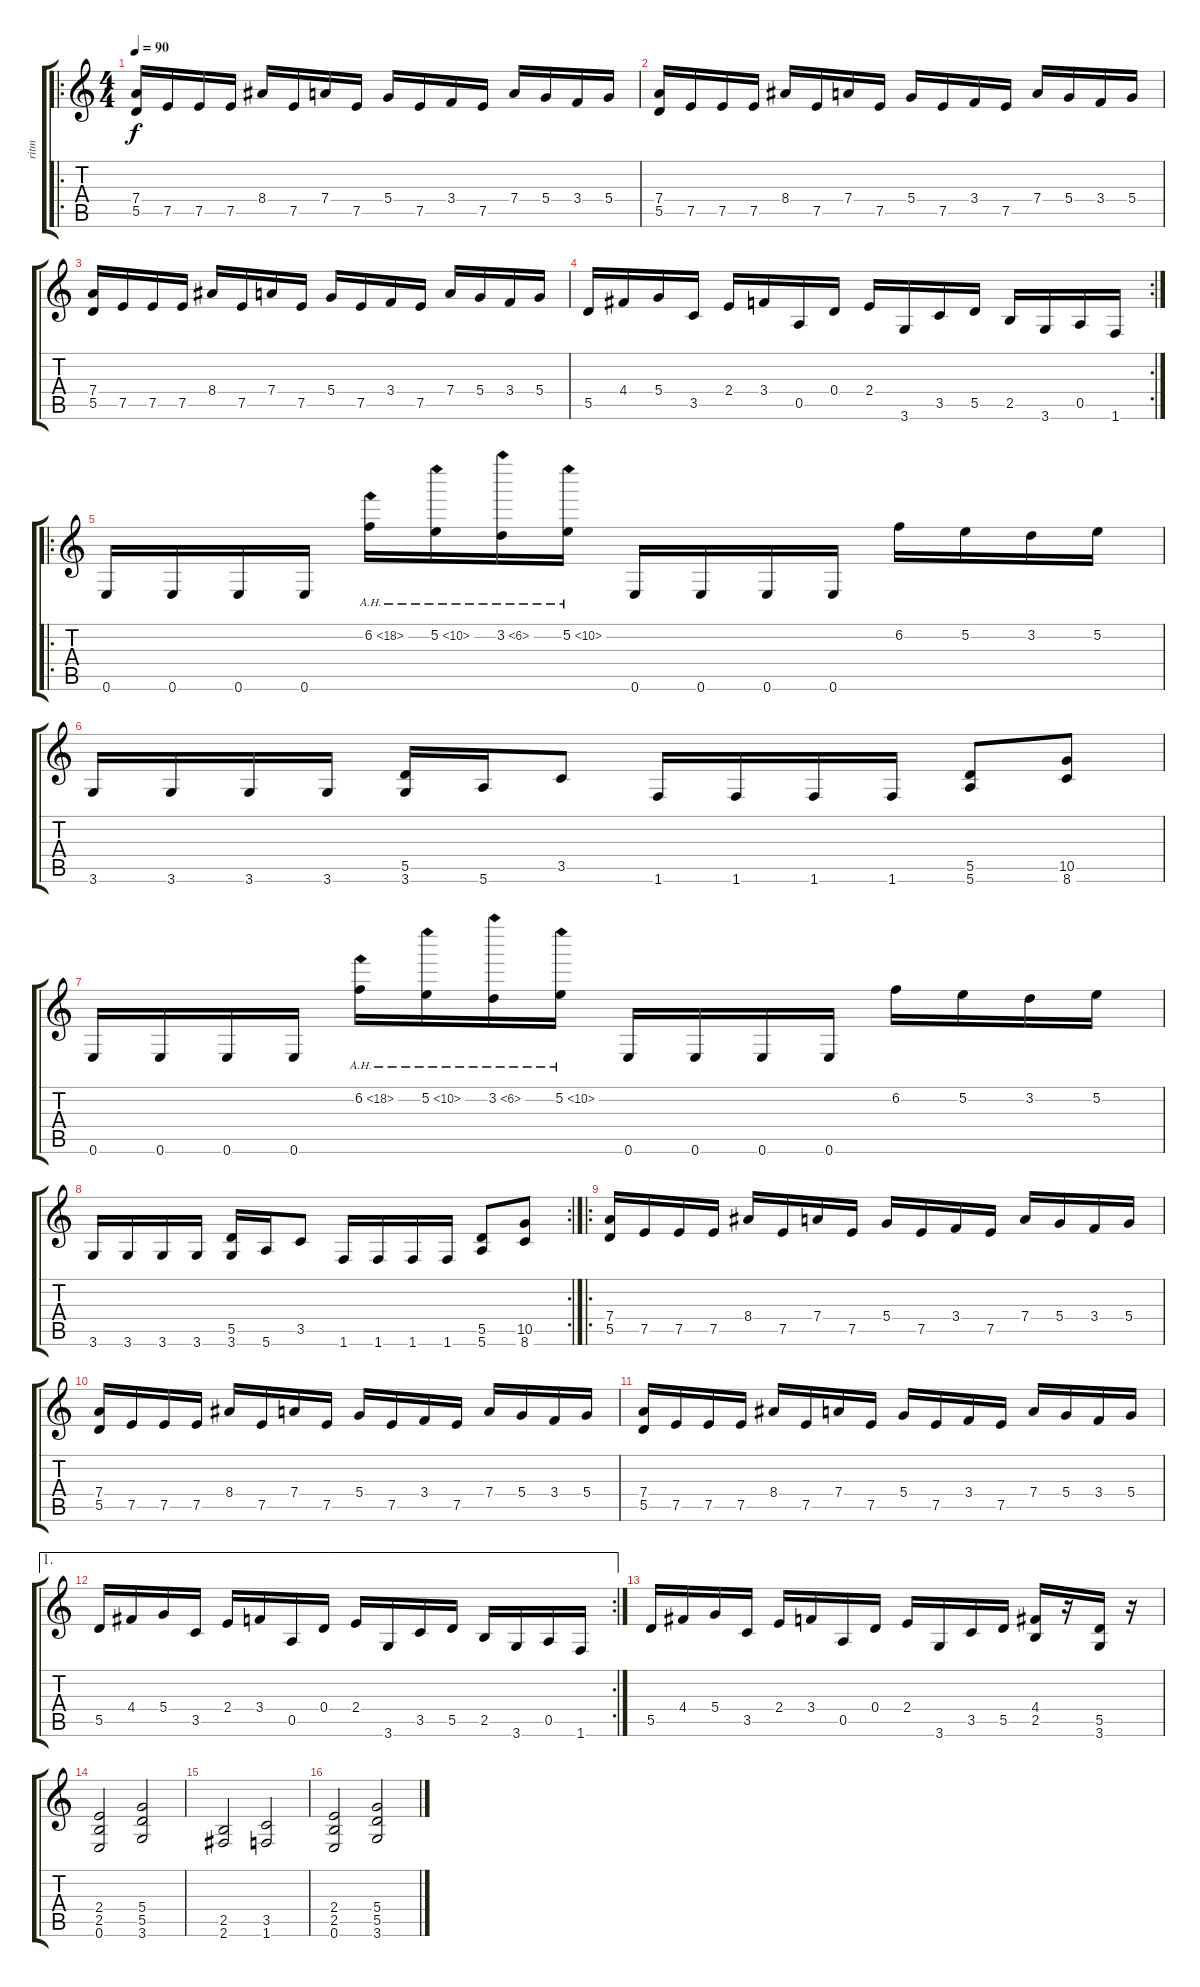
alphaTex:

\track ("ritm" "ritm") {instrument overdrivenguitar}
\staff {score tabs}
\tuning (E4 B3 G3 D3 A2 E2) {hide}
\ro
\ts (4 4)
\tempo 90
\clef g2
\ks c
(7.4 5.5).16{dy f} 7.5.16 7.5.16 7.5.16 8.4.16 7.5.16 7.4.16 7.5.16 5.4.16 7.5.16 3.4.16 7.5.16 7.4.16 5.4.16 3.4.16 5.4.16 |
(7.4 5.5).16 7.5.16 7.5.16 7.5.16 8.4.16 7.5.16 7.4.16 7.5.16 5.4.16 7.5.16 3.4.16 7.5.16 7.4.16 5.4.16 3.4.16 5.4.16 |
(7.4 5.5).16 7.5.16 7.5.16 7.5.16 8.4.16 7.5.16 7.4.16 7.5.16 5.4.16 7.5.16 3.4.16 7.5.16 7.4.16 5.4.16 3.4.16 5.4.16 |
\rc 2
5.5.16 4.4.16 5.4.16 3.5.16 2.4.16 3.4.16 0.5.16 0.4.16 2.4.16 3.6.16 3.5.16 5.5.16 2.5.16 3.6.16 0.5.16 1.6.16 |
\ro
0.6.16 0.6.16 0.6.16 0.6.16 6.2{ah 12}.16 5.2{ah 5}.16 3.2{ah 3}.16 5.2{ah 5}.16 0.6.16 0.6.16 0.6.16 0.6.16 6.2.16 5.2.16 3.2.16 5.2.16 |
3.6.16 3.6.16 3.6.16 3.6.16 (5.5 3.6).16 5.6.16 3.5.8 1.6.16 1.6.16 1.6.16 1.6.16 (5.5 5.6).8 (10.5 8.6).8 |
0.6.16 0.6.16 0.6.16 0.6.16 6.2{ah 12}.16 5.2{ah 5}.16 3.2{ah 3}.16 5.2{ah 5}.16 0.6.16 0.6.16 0.6.16 0.6.16 6.2.16 5.2.16 3.2.16 5.2.16 |
\rc 2
3.6.16 3.6.16 3.6.16 3.6.16 (5.5 3.6).16 5.6.16 3.5.8 1.6.16 1.6.16 1.6.16 1.6.16 (5.5 5.6).8 (10.5 8.6).8 |
\ro
(7.4 5.5).16 7.5.16 7.5.16 7.5.16 8.4.16 7.5.16 7.4.16 7.5.16 5.4.16 7.5.16 3.4.16 7.5.16 7.4.16 5.4.16 3.4.16 5.4.16 |
(7.4 5.5).16 7.5.16 7.5.16 7.5.16 8.4.16 7.5.16 7.4.16 7.5.16 5.4.16 7.5.16 3.4.16 7.5.16 7.4.16 5.4.16 3.4.16 5.4.16 |
(7.4 5.5).16 7.5.16 7.5.16 7.5.16 8.4.16 7.5.16 7.4.16 7.5.16 5.4.16 7.5.16 3.4.16 7.5.16 7.4.16 5.4.16 3.4.16 5.4.16 |
\ae 1
\rc 2
5.5.16 4.4.16 5.4.16 3.5.16 2.4.16 3.4.16 0.5.16 0.4.16 2.4.16 3.6.16 3.5.16 5.5.16 2.5.16 3.6.16 0.5.16 1.6.16 |
5.5.16 4.4.16 5.4.16 3.5.16 2.4.16 3.4.16 0.5.16 0.4.16 2.4.16 3.6.16 3.5.16 5.5.16 (4.4 2.5).16 r.16 (5.5 3.6).16 r.16 |
(2.4 2.5 0.6).2 (5.4 5.5 3.6).2 |
(2.5 2.6).2 (3.5 1.6).2 |
(2.4 2.5 0.6).2 (5.4 5.5 3.6).2
